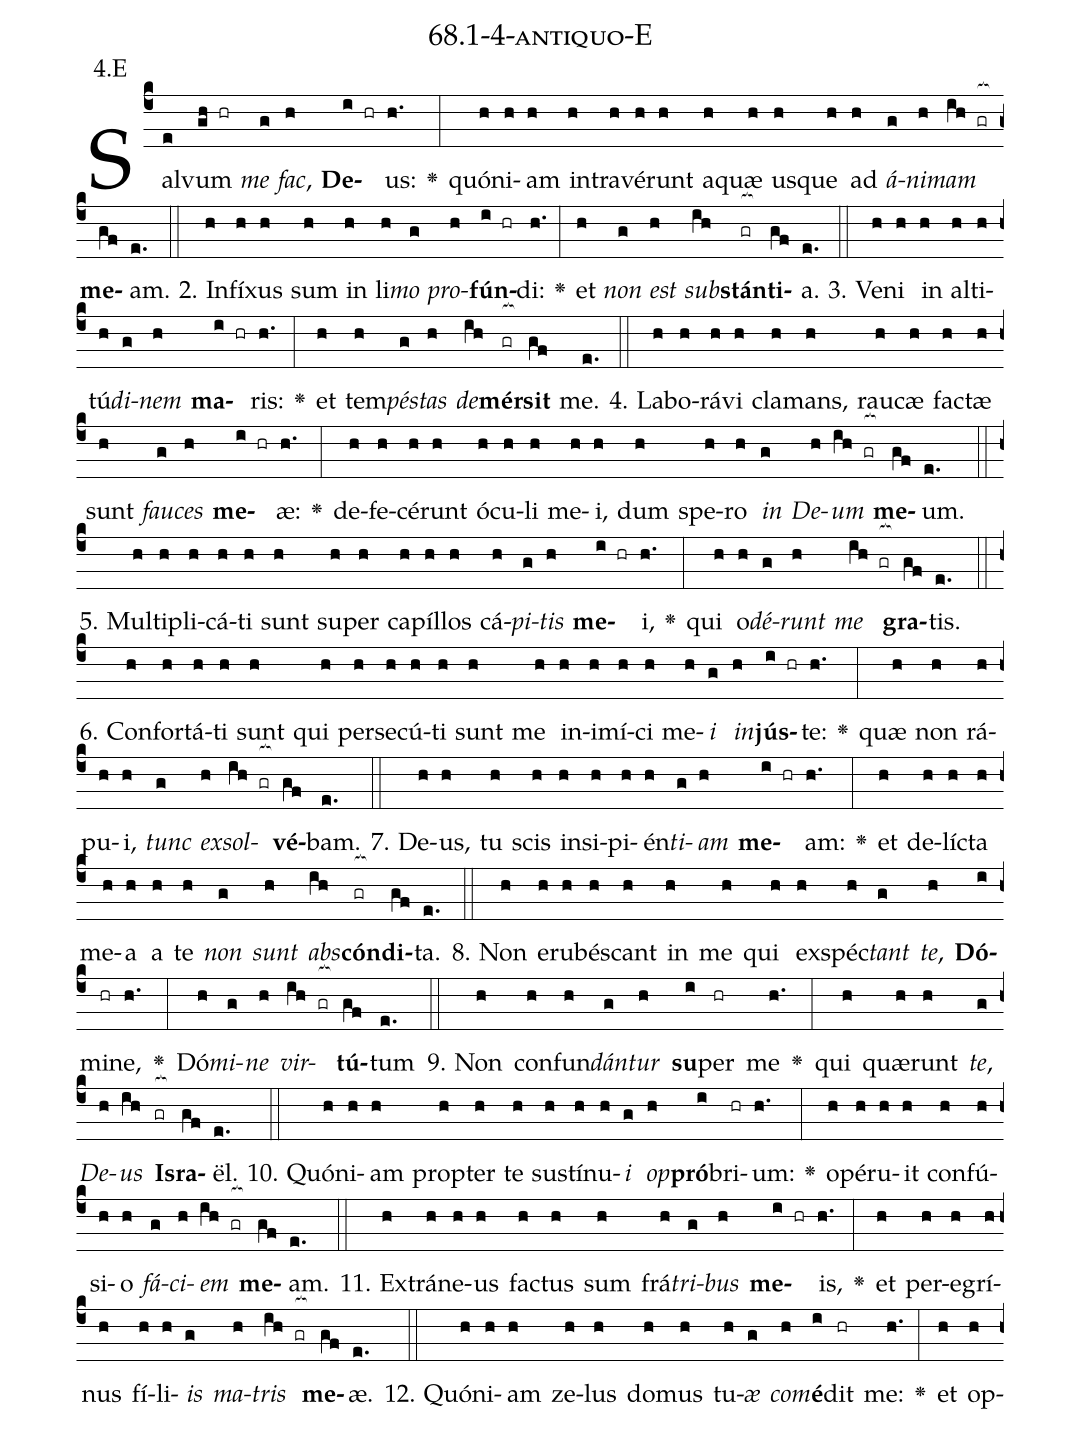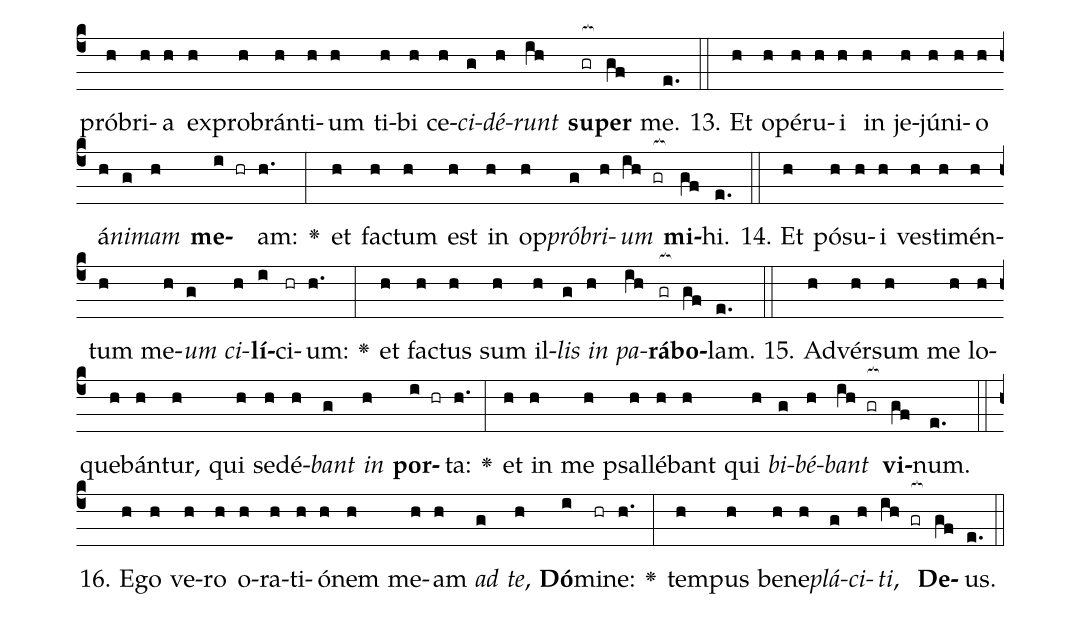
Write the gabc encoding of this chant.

name: 68.1-4-antiquo-E;
annotation: 4.E;
%%
(c4)Sal(e)vum(gh hr) <i>me</i>(g) <i>fac</i>,(h) <b>De</b>(i hr)us:(h.) <v>\greheightstar</v>(:) quón(h)i(h)am(h) in(h)tra(h)vé(h)runt(h) a(h)quæ(h) us(h)que(h) ad(h) <i>á</i>(g)<i>ni</i>(h)<i>mam</i>(ih gr[ocb:1{]) <b>me</b>(gf[ocb:0}])am.(e.) (::)
2. In(h)fí(h)xus(h) sum(h) in(h) li(h)<i>mo</i>(g) <i>pro</i>(h)<b>fún</b>(i hr)di:(h.) <v>\greheightstar</v>(:) et(h) <i>non</i>(g) <i>est</i>(h) <i>sub</i>(ih)<b>stán</b>(gr[ocb:1{])<b>ti</b>(gf[ocb:0}])a.(e.) (::)
3. Ve(h)ni(h) in(h) al(h)ti(h)tú(h)<i>di</i>(g)<i>nem</i>(h) <b>ma</b>(i hr)ris:(h.) <v>\greheightstar</v>(:) et(h) tem(h)<i>pés</i>(g)<i>tas</i>(h) <i>de</i>(ih)<b>mér</b>(gr[ocb:1{])<b>sit</b>(gf[ocb:0}]) me.(e.) (::)
4. La(h)bo(h)rá(h)vi(h) cla(h)mans,(h) rau(h)cæ(h) fac(h)tæ(h) sunt(h) <i>fau</i>(g)<i>ces</i>(h) <b>me</b>(i hr)æ:(h.) <v>\greheightstar</v>(:) de(h)fe(h)cé(h)runt(h) ó(h)cu(h)li(h) me(h)i,(h) dum(h) spe(h)ro(h) <i>in</i>(g) <i>De</i>(h)<i>um</i>(ih gr[ocb:1{]) <b>me</b>(gf[ocb:0}])um.(e.) (::)
5. Mul(h)ti(h)pli(h)cá(h)ti(h) sunt(h) su(h)per(h) ca(h)píl(h)los(h) cá(h)<i>pi</i>(g)<i>tis</i>(h) <b>me</b>(i hr)i,(h.) <v>\greheightstar</v>(:) qui(h) o(h)<i>dé</i>(g)<i>runt</i>(h) <i>me</i>(ih gr[ocb:1{]) <b>gra</b>(gf[ocb:0}])tis.(e.) (::)
6. Con(h)for(h)tá(h)ti(h) sunt(h) qui(h) per(h)se(h)cú(h)ti(h) sunt(h) me(h) in(h)i(h)mí(h)ci(h) me(h)<i>i</i>(g) <i>in</i>(h)<b>jús</b>(i hr)te:(h.) <v>\greheightstar</v>(:) quæ(h) non(h) rá(h)pu(h)i,(h) <i>tunc</i>(g) <i>ex</i>(h)<i>sol</i>(ih gr[ocb:1{])<b>vé</b>(gf[ocb:0}])bam.(e.) (::)
7. De(h)us,(h) tu(h) scis(h) in(h)si(h)pi(h)én(h)<i>ti</i>(g)<i>am</i>(h) <b>me</b>(i hr)am:(h.) <v>\greheightstar</v>(:) et(h) de(h)líc(h)ta(h) me(h)a(h) a(h) te(h) <i>non</i>(g) <i>sunt</i>(h) <i>abs</i>(ih)<b>cón</b>(gr[ocb:1{])<b>di</b>(gf[ocb:0}])ta.(e.) (::)
8. Non(h) e(h)ru(h)bés(h)cant(h) in(h) me(h) qui(h) ex(h)spéc(h)<i>tant</i>(g) <i>te</i>,(h) <b>Dó</b>(i)mi(hr)ne,(h.) <v>\greheightstar</v>(:) Dó(h)<i>mi</i>(g)<i>ne</i>(h) <i>vir</i>(ih gr[ocb:1{])<b>tú</b>(gf[ocb:0}])tum(e.) (::)
9. Non(h) con(h)fun(h)<i>dán</i>(g)<i>tur</i>(h) <b>su</b>(i)per(hr) me(h.) <v>\greheightstar</v>(:) qui(h) quæ(h)runt(h) <i>te</i>,(g) <i>De</i>(h)<i>us</i>(ih) <b>Is</b>(gr[ocb:1{])<b>ra</b>(gf[ocb:0}])ël.(e.) (::)
10. Quón(h)i(h)am(h) prop(h)ter(h) te(h) sus(h)tí(h)nu(h)<i>i</i>(g) <i>op</i>(h)<b>pró</b>(i)bri(hr)um:(h.) <v>\greheightstar</v>(:) o(h)pé(h)ru(h)it(h) con(h)fú(h)si(h)o(h) <i>fá</i>(g)<i>ci</i>(h)<i>em</i>(ih gr[ocb:1{]) <b>me</b>(gf[ocb:0}])am.(e.) (::)
11. Ex(h)trá(h)ne(h)us(h) fac(h)tus(h) sum(h) frá(h)<i>tri</i>(g)<i>bus</i>(h) <b>me</b>(i hr)is,(h.) <v>\greheightstar</v>(:) et(h) per(h)e(h)grí(h)nus(h) fí(h)li(h)<i>is</i>(g) <i>ma</i>(h)<i>tris</i>(ih gr[ocb:1{]) <b>me</b>(gf[ocb:0}])æ.(e.) (::)
12. Quón(h)i(h)am(h) ze(h)lus(h) do(h)mus(h) tu(h)<i>æ</i>(g) <i>com</i>(h)<b>é</b>(i)dit(hr) me:(h.) <v>\greheightstar</v>(:) et(h) op(h)pró(h)bri(h)a(h) ex(h)pro(h)brán(h)ti(h)um(h) ti(h)bi(h) ce(h)<i>ci</i>(g)<i>dé</i>(h)<i>runt</i>(ih) <b>su</b>(gr[ocb:1{])<b>per</b>(gf[ocb:0}]) me.(e.) (::)
13. Et(h) o(h)pé(h)ru(h)i(h) in(h) je(h)jú(h)ni(h)o(h) á(h)<i>ni</i>(g)<i>mam</i>(h) <b>me</b>(i hr)am:(h.) <v>\greheightstar</v>(:) et(h) fac(h)tum(h) est(h) in(h) op(h)<i>pró</i>(g)<i>bri</i>(h)<i>um</i>(ih gr[ocb:1{]) <b>mi</b>(gf[ocb:0}])hi.(e.) (::)
14. Et(h) pó(h)su(h)i(h) ves(h)ti(h)mén(h)tum(h) me(h)<i>um</i>(g) <i>ci</i>(h)<b>lí</b>(i)ci(hr)um:(h.) <v>\greheightstar</v>(:) et(h) fac(h)tus(h) sum(h) il(h)<i>lis</i>(g) <i>in</i>(h) <i>pa</i>(ih)<b>rá</b>(gr[ocb:1{])<b>bo</b>(gf[ocb:0}])lam.(e.) (::)
15. Ad(h)vér(h)sum(h) me(h) lo(h)que(h)bán(h)tur,(h) qui(h) se(h)dé(h)<i>bant</i>(g) <i>in</i>(h) <b>por</b>(i hr)ta:(h.) <v>\greheightstar</v>(:) et(h) in(h) me(h) psal(h)lé(h)bant(h) qui(h) <i>bi</i>(g)<i>bé</i>(h)<i>bant</i>(ih gr[ocb:1{]) <b>vi</b>(gf[ocb:0}])num.(e.) (::)
16. E(h)go(h) ve(h)ro(h) o(h)ra(h)ti(h)ó(h)nem(h) me(h)am(h) <i>ad</i>(g) <i>te</i>,(h) <b>Dó</b>(i)mi(hr)ne:(h.) <v>\greheightstar</v>(:) tem(h)pus(h) be(h)ne(h)<i>plá</i>(g)<i>ci</i>(h)<i>ti</i>,(ih gr[ocb:1{]) <b>De</b>(gf[ocb:0}])us.(e.) (::)
